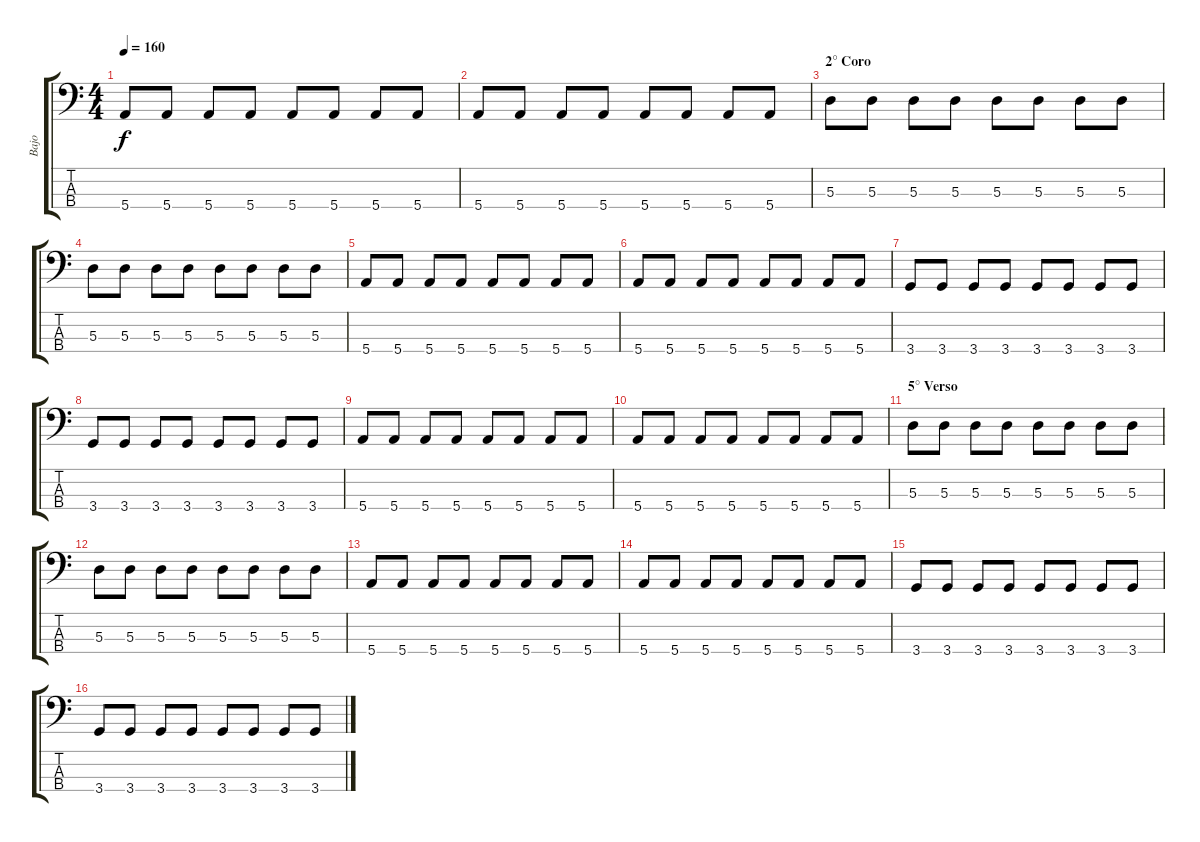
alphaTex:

\track ("Bajo" "Bajo") {instrument electricbasspick}
\staff {score tabs}
\tuning (G2 D2 A1 E1) {hide}
\ts (4 4)
\tempo 160
\clef f4
\ks c
5.4.8{dy f} 5.4.8 5.4.8 5.4.8 5.4.8 5.4.8 5.4.8 5.4.8 |
5.4.8 5.4.8 5.4.8 5.4.8 5.4.8 5.4.8 5.4.8 5.4.8 |
\section ("" "2° Coro")
5.3.8 5.3.8 5.3.8 5.3.8 5.3.8 5.3.8 5.3.8 5.3.8 |
5.3.8 5.3.8 5.3.8 5.3.8 5.3.8 5.3.8 5.3.8 5.3.8 |
5.4.8 5.4.8 5.4.8 5.4.8 5.4.8 5.4.8 5.4.8 5.4.8 |
5.4.8 5.4.8 5.4.8 5.4.8 5.4.8 5.4.8 5.4.8 5.4.8 |
3.4.8 3.4.8 3.4.8 3.4.8 3.4.8 3.4.8 3.4.8 3.4.8 |
3.4.8 3.4.8 3.4.8 3.4.8 3.4.8 3.4.8 3.4.8 3.4.8 |
5.4.8 5.4.8 5.4.8 5.4.8 5.4.8 5.4.8 5.4.8 5.4.8 |
5.4.8 5.4.8 5.4.8 5.4.8 5.4.8 5.4.8 5.4.8 5.4.8 |
\section ("" "5° Verso")
5.3.8 5.3.8 5.3.8 5.3.8 5.3.8 5.3.8 5.3.8 5.3.8 |
5.3.8 5.3.8 5.3.8 5.3.8 5.3.8 5.3.8 5.3.8 5.3.8 |
5.4.8 5.4.8 5.4.8 5.4.8 5.4.8 5.4.8 5.4.8 5.4.8 |
5.4.8 5.4.8 5.4.8 5.4.8 5.4.8 5.4.8 5.4.8 5.4.8 |
3.4.8 3.4.8 3.4.8 3.4.8 3.4.8 3.4.8 3.4.8 3.4.8 |
3.4.8 3.4.8 3.4.8 3.4.8 3.4.8 3.4.8 3.4.8 3.4.8
